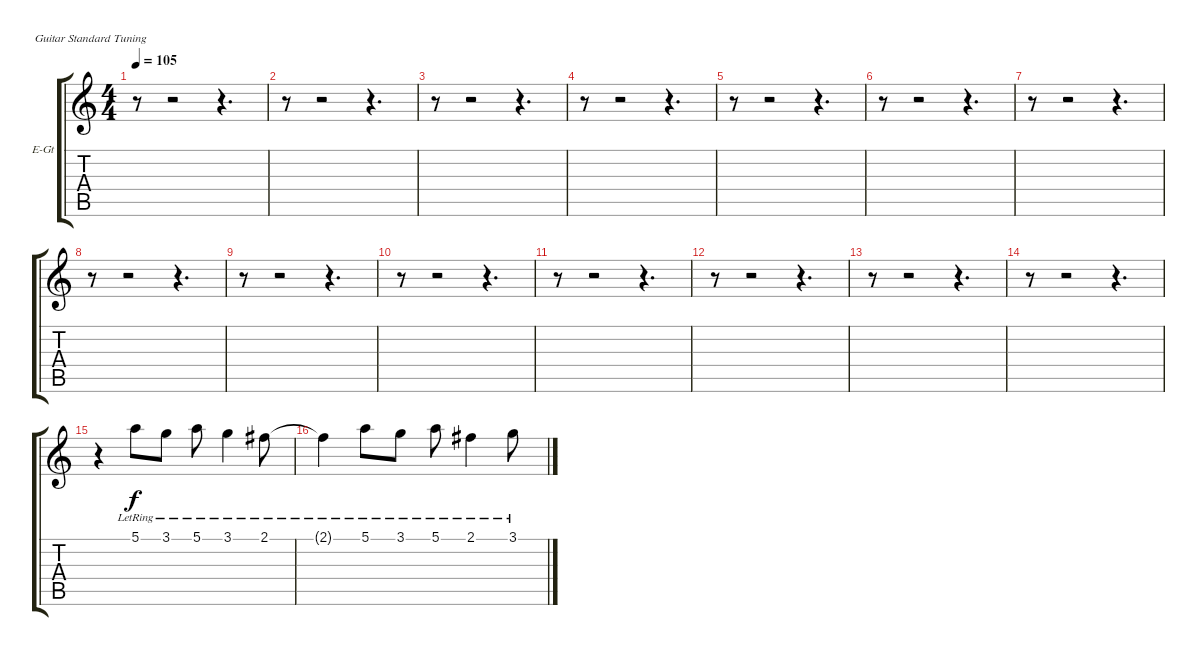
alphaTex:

\defaultSystemsLayout 4
\bracketExtendMode groupsimilarinstruments
\firstSystemTrackNameOrientation horizontal
\otherSystemsTrackNameOrientation horizontal
\track ("Electric Guitar" "E-Gt") {instrument electricguitarclean}
\staff {score tabs}
\tuning (E4 B3 G3 D3 A2 E2)
\ts (4 4)
\tempo 105
\clef g2
\ks c
r.8{dy f} r.2 r.4{d} |
r.8 r.2 r.4{d} |
r.8 r.2 r.4{d} |
r.8 r.2 r.4{d} |
r.8 r.2 r.4{d} |
r.8 r.2 r.4{d} |
r.8 r.2 r.4{d} |
r.8 r.2 r.4{d} |
r.8 r.2 r.4{d} |
r.8 r.2 r.4{d} |
r.8 r.2 r.4{d} |
r.8 r.2 r.4{d} |
r.8 r.2 r.4{d} |
r.8 r.2 r.4{d} |
r.4 5.1{lr}.8 3.1{lr}.8 5.1{lr}.8 3.1{lr}.4 2.1{lr}.8 |
2.1{lr t}.4 5.1{lr}.8 3.1{lr}.8 5.1{lr}.8 2.1{lr}.4 3.1{lr}.8
